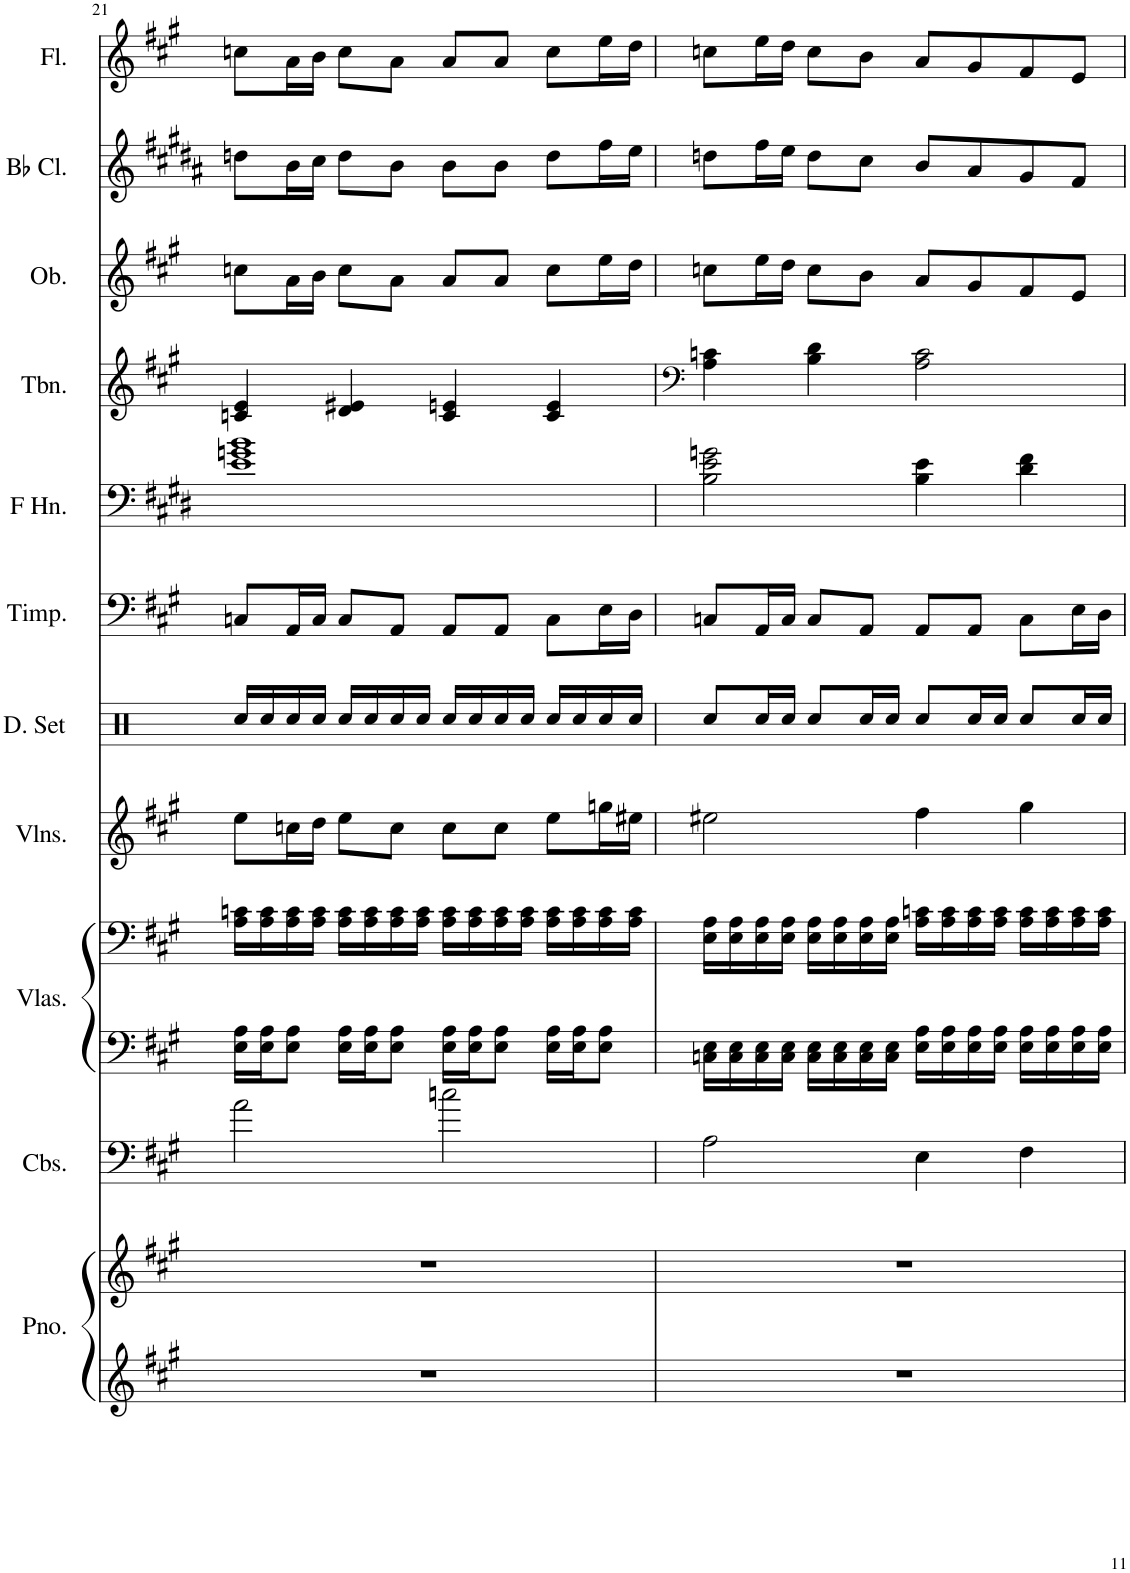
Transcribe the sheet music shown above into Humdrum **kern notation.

**kern	**kern	**kern	**kern	**kern	**kern	**kern	**kern	**kern	**kern	**kern	**kern	**kern
*part11	*part11	*part10	*part9	*part9	*part8	*part7	*part6	*part5	*part4	*part3	*part2	*part1
*staff13	*staff12	*staff11	*staff10	*staff9	*staff8	*staff7	*staff6	*staff5	*staff4	*staff3	*staff2	*staff1
*I"Pf.	*	*I"Contrabasses	*I"Violas	*	*I"Violins	*I"Drumset	*I"Timpani	*I"Horn in F	*I"Trombone	*I"Oboe	*I"Bb Clarinet	*I"Flute
*	*	*I'Cbs.	*I'Vlas.	*	*I'Vlns.	*I'D. Set	*I'Timp.	*	*I'Tbn.	*I'Ob.	*I'Bb Cl.	*I'Fl.
!!LO:PB:g=z
*clefG2	*clefG2	*clefF4	*clefF4	*clefF4	*clefG2	*clefX	*clefF4	*clefF4	*clefG2	*clefG2	*clefG2	*clefG2
*	*	*Trd7c12	*	*	*	*	*	*Trd4c7	*	*	*Trd1c2	*
*k[f#c#g#]	*k[f#c#g#]	*k[f#c#g#]	*k[f#c#g#]	*k[f#c#g#]	*k[f#c#g#]	*k[]	*k[f#c#g#]	*k[f#c#g#d#]	*k[f#c#g#]	*k[f#c#g#]	*k[f#c#g#d#a#]	*k[f#c#g#]
*M4/4	*M4/4	*M4/4	*M4/4	*M4/4	*M4/4	*M4/4	*M4/4	*M4/4	*M4/4	*M4/4	*M4/4	*M4/4
=21	=21	=21	=21	=21	=21	=21	=21	=21	=21	=21	=21	=21
1r	1r	2a\	16E\ 16A\LL	16A\ 16cn\LL	8ee\L	16Rcc/LL	8Cn/L	1e 1gn 1b	4cn/ 4e/	8ccn\L	8ddn\L	8ccn\L
.	.	.	16E\ 16A\J	16A\ 16c\	.	16Rcc/	.	.	.	.	.	.
.	.	.	8E\ 8A\J	16A\ 16c\	16ccn\L	16Rcc/	16AA/L	.	.	16a\L	16b\L	16a\L
.	.	.	.	16A\ 16c\JJ	16dd\JJ	16Rcc/JJ	16C/JJ	.	.	16b\JJ	16cc#\JJ	16b\JJ
.	.	.	16E\ 16A\LL	16A\ 16c\LL	8ee\L	16Rcc/LL	8C/L	.	4d/ 4e#X/	8cc\L	8dd\L	8cc\L
.	.	.	16E\ 16A\J	16A\ 16c\	.	16Rcc/	.	.	.	.	.	.
.	.	.	8E\ 8A\J	16A\ 16c\	8cc\J	16Rcc/	8AA/J	.	.	8a\J	8b\J	8a\J
.	.	.	.	16A\ 16c\JJ	.	16Rcc/JJ	.	.	.	.	.	.
.	.	2ccn\	16E\ 16A\LL	16A\ 16c\LL	8cc\L	16Rcc/LL	8AA/L	.	4c/ 4en/	8a/L	8b\L	8a/L
.	.	.	16E\ 16A\J	16A\ 16c\	.	16Rcc/	.	.	.	.	.	.
.	.	.	8E\ 8A\J	16A\ 16c\	8cc\J	16Rcc/	8AA/J	.	.	8a/J	8b\J	8a/J
.	.	.	.	16A\ 16c\JJ	.	16Rcc/JJ	.	.	.	.	.	.
.	.	.	16E\ 16A\LL	16A\ 16c\LL	8ee\L	16Rcc/LL	8C\L	.	4c/ 4e/	8cc\L	8dd\L	8cc\L
.	.	.	16E\ 16A\J	16A\ 16c\	.	16Rcc/	.	.	.	.	.	.
.	.	.	8E\ 8A\J	16A\ 16c\	16ggn\L	16Rcc/	16E\L	.	.	16ee\L	16ff#\L	16ee\L
.	.	.	.	16A\ 16c\JJ	16ee#X\JJ	16Rcc/JJ	16D\JJ	.	.	16dd\JJ	16ee\JJ	16dd\JJ
=22	=22	=22	=22	=22	=22	=22	=22	=22	=22	=22	=22	=22
*	*	*	*	*	*	*	*	*	*clefF4	*	*	*
1r	1r	2A\	16Cn\ 16E\LL	16E\ 16A\LL	2ee#X\	8Rcc/L	8Cn/L	2B\ 2e\ 2gn\	4A\ 4cn\	8ccn\L	8ddn\L	8ccn\L
.	.	.	16C\ 16E\	16E\ 16A\	.	.	.	.	.	.	.	.
.	.	.	16C\ 16E\	16E\ 16A\	.	16Rcc/L	16AA/L	.	.	16ee\L	16ff#\L	16ee\L
.	.	.	16C\ 16E\JJ	16E\ 16A\JJ	.	16Rcc/JJ	16C/JJ	.	.	16dd\JJ	16ee\JJ	16dd\JJ
.	.	.	16C\ 16E\LL	16E\ 16A\LL	.	8Rcc/L	8C/L	.	4B\ 4d\	8cc\L	8dd\L	8cc\L
.	.	.	16C\ 16E\	16E\ 16A\	.	.	.	.	.	.	.	.
.	.	.	16C\ 16E\	16E\ 16A\	.	16Rcc/L	8AA/J	.	.	8b\J	8cc#\J	8b\J
.	.	.	16C\ 16E\JJ	16E\ 16A\JJ	.	16Rcc/JJ	.	.	.	.	.	.
.	.	4E\	16E\ 16A\LL	16A\ 16cn\LL	4ff#\	8Rcc/L	8AA/L	4B\ 4e\	2A\ 2c\	8a/L	8b/L	8a/L
.	.	.	16E\ 16A\	16A\ 16c\	.	.	.	.	.	.	.	.
.	.	.	16E\ 16A\	16A\ 16c\	.	16Rcc/L	8AA/J	.	.	8g#/	8a#/	8g#/
.	.	.	16E\ 16A\JJ	16A\ 16c\JJ	.	16Rcc/JJ	.	.	.	.	.	.
.	.	4F#\	16E\ 16A\LL	16A\ 16c\LL	4gg#\	8Rcc/L	8C\L	4d#\ 4f#\	.	8f#/	8g#/	8f#/
.	.	.	16E\ 16A\	16A\ 16c\	.	.	.	.	.	.	.	.
.	.	.	16E\ 16A\	16A\ 16c\	.	16Rcc/L	16E\L	.	.	8e/J	8f#/J	8e/J
.	.	.	16E\ 16A\JJ	16A\ 16c\JJ	.	16Rcc/JJ	16D\JJ	.	.	.	.	.
=	=	=	=	=	=	=	=	=	=	=	=	=
*-	*-	*-	*-	*-	*-	*-	*-	*-	*-	*-	*-	*-
